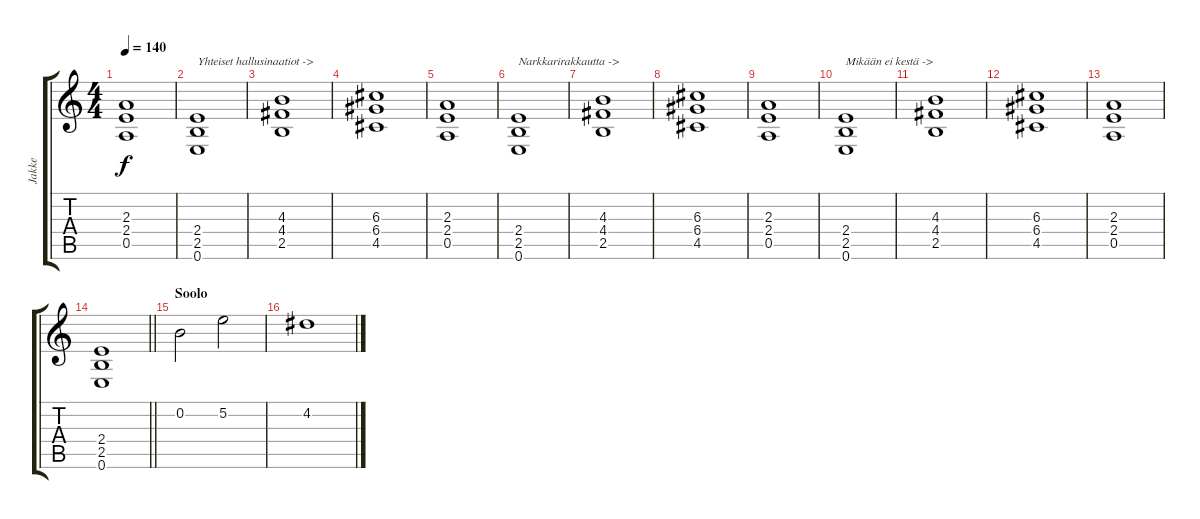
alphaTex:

\track ("Jakke" "Jakke") {instrument distortionguitar}
\staff {score tabs}
\tuning (E4 B3 G3 D3 A2 E2) {hide}
\ts (4 4)
\tempo 140
\clef g2
\ks c
(2.3 2.4 0.5).1{dy f} |
(2.4 2.5 0.6).1{txt "Yhteiset hallusinaatiot ->"} |
(4.3 4.4 2.5).1 |
(6.3 6.4 4.5).1 |
(2.3 2.4 0.5).1 |
(2.4 2.5 0.6).1{txt "Narkkarirakkautta ->"} |
(4.3 4.4 2.5).1 |
(6.3 6.4 4.5).1 |
(2.3 2.4 0.5).1 |
(2.4 2.5 0.6).1{txt "Mikään ei kestä ->"} |
(4.3 4.4 2.5).1 |
(6.3 6.4 4.5).1 |
(2.3 2.4 0.5).1 |
\barLineRight lightlight
(2.4 2.5 0.6).1 |
\section ("" "Soolo")
0.2.2 5.2.2 |
4.2.1
